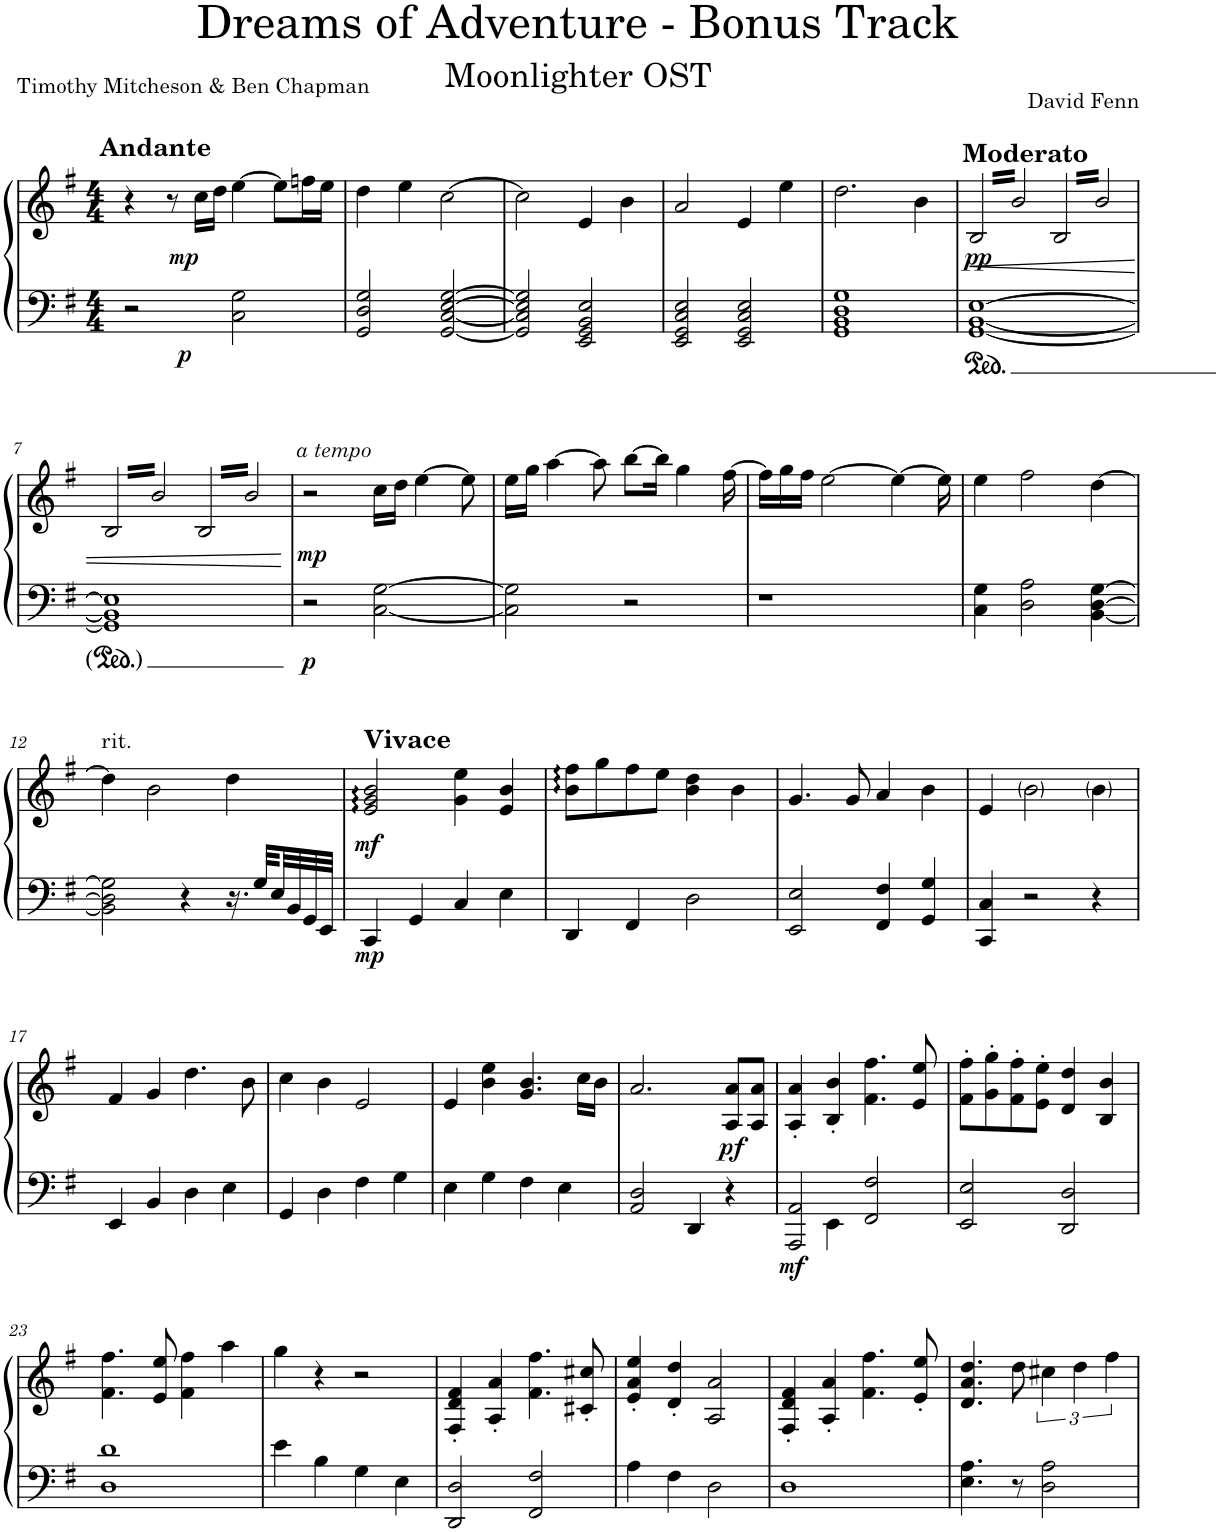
**kern	**kern	**dynam
*part1	*part1	*part1
*staff2	*staff1	*staff1/2
*I"Piano	*	*
*I'Pno.	*	*
*clefF4	*clefG2	*
*k[f#]	*k[f#]	*
*M4/4	*M4/4	*
=1	=1	=1
!	!LO:TX:a:B:t=Andante	!
2r	4r	.
.	8r	.
!	!	!LO:DY:b
!	!	!LO:DY:n=1:b
.	16cc\LL	mp p
.	16dd\JJ	.
2C\ 2G\	[4ee\	.
.	8ee\L]	.
.	16ffn\L	.
.	16ee\JJ	.
=2	=2	=2
2GG/ 2D/ 2G/	4dd\	.
.	4ee\	.
[2GG/ [2C/ [2E/ [2G/	[2cc\	.
=3	=3	=3
2GG/] 2C/] 2E/] 2G/]	2cc\]	.
2EE/ 2GG/ 2BB/ 2E/	4e/	.
.	4b\	.
=4	=4	=4
2EE/ 2GG/ 2C/ 2E/	2a/	.
2EE/ 2GG/ 2C/ 2E/	4e/	.
.	4ee\	.
=5	=5	=5
1GG 1BB 1D 1G	2.dd\	.
.	4b\	.
=6	=6	=6
!	!LO:TX:a:B:t=Moderato	!
!	!	!LO:HP:b
!	!	!LO:DY:n=1:b
*	*tremolo	*
[1GG [1BB [1E	32B/LLL	< pp
.	32b/	.
.	32B/	.
.	32b/	.
.	32B/	.
.	32b/	.
.	32B/	.
.	32b/	.
.	32B/	.
.	32b/	.
.	32B/	.
.	32b/	.
.	32B/	.
.	32b/	.
.	32B/	.
.	32b/JJJ	.
.	32B/LLL	.
.	32b/	.
.	32B/	.
.	32b/	.
.	32B/	.
.	32b/	.
.	32B/	.
.	32b/	.
.	32B/	.
.	32b/	.
.	32B/	.
.	32b/	.
.	32B/	.
.	32b/	.
.	32B/	.
.	32b/JJJ	.
!!LO:LB:g=z
=7	=7	=7
1GG] 1BB] 1E]	32B/LLL	.
.	32b/	.
.	32B/	.
.	32b/	.
.	32B/	.
.	32b/	.
.	32B/	.
.	32b/	.
.	32B/	.
.	32b/	.
.	32B/	.
.	32b/	.
.	32B/	.
.	32b/	.
.	32B/	.
.	32b/JJJ	.
.	32B/LLL	.
.	32b/	.
.	32B/	.
.	32b/	.
.	32B/	.
.	32b/	.
.	32B/	.
.	32b/	.
.	32B/	.
.	32b/	.
.	32B/	.
.	32b/	.
.	32B/	.
.	32b/	.
.	32B/	.
.	32b/JJJ	.
*	*Xtremolo	*
.	.	[
=8	=8	=8
!	!LO:TX:a:i:t=a tempo	!
!	!	!LO:DY:b=2
!	!	!LO:DY:n=1:b
2r	2r	p mp
.	.	.
.	.	.
.	.	.
.	.	.
.	.	.
.	.	.
.	.	.
[2C\ [2G\	16cc\LL	.
.	16dd\JJ	.
.	[4ee\	.
.	8ee\]	.
=9	=9	=9
2C\] 2G\]	16ee\LL	.
.	16gg\JJ	.
.	[4aa\	.
.	8aa\]	.
2r	[8bb\L	.
.	16bb\Jk]	.
.	4gg\	.
.	[16ff#\	.
=10	=10	=10
1r	16ff#\LL]	.
.	16gg\	.
.	16ff#\JJ	.
.	[2ee\	.
.	4ee\_	.
.	16ee\]	.
=11	=11	=11
4C\ 4G\	4ee\	.
2D\ 2A\	2ff#\	.
[4BB\ [4D\ [4G\	[4dd\	.
!!LO:LB:g=z
=12	=12	=12
!	!LO:TX:a:t=rit.	!
2BB\] 2D\] 2G\]	4dd\]	.
.	2b\	.
4r	.	.
16.r	4dd\	.
32G/LLL	.	.
32E/	.	.
32BB/	.	.
32GG/	.	.
32EE/JJJ	.	.
=13	=13	=13
!	!LO:TX:a:B:t=Vivace	!
!	!	!LO:DY:b=2
!	!	!LO:DY:n=1:b
4CC/	2e/ 2g/ 2b/	mp mf
4GG/	.	.
4C/	4g\ 4ee\	.
4E\	4e/ 4b/	.
=14	=14	=14
4DD/	8b\ 8ff#\L	.
.	8gg\	.
4FF#/	8ff#\	.
.	8ee\J	.
2D\	4b\ 4dd\	.
.	4b\	.
=15	=15	=15
2EE/ 2E/	4.g/	.
.	8g/	.
4FF#/ 4F#/	4a/	.
4GG/ 4G/	4b\	.
=16	=16	=16
4CC/ 4C/	4e/	.
2r	2b\	.
4r	4b\	.
!!LO:LB:g=z
=17	=17	=17
4EE/	4f#/	.
4BB/	4g/	.
4D\	4.dd\	.
4E\	.	.
.	8b\	.
=18	=18	=18
4GG/	4cc\	.
4D\	4b\	.
4F#\	2e/	.
4G\	.	.
=19	=19	=19
4E\	4e/	.
4G\	4b\ 4ee\	.
4F#\	4.g/ 4.b/	.
4E\	.	.
.	16cc\LL	.
.	16b\JJ	.
=20	=20	=20
2AA/ 2D/	2.a/	.
4DD/	.	.
!	!	!LO:DY:b
4r	8A/ 8a/L	other-dynamics
.	8A/ 8a/J	.
=21	=21	=21
*^	*	*
!	!	!	!LO:DY:b=2
2AAA/ 2AA/	4ryy	4A/' 4a/'	mf
.	4EE\	4B/' 4b/'	.
2FF#/ 2F#/	2ryy	4.f#\ 4.ff#\	.
.	.	8e/ 8ee/	.
*v	*v	*	*
=22	=22	=22
2EE/ 2E/	8f#\' 8ff#\'L	.
.	8g\' 8gg\'	.
.	8f#\' 8ff#\'	.
.	8e\' 8ee\'J	.
2DD/ 2D/	4d/ 4dd/	.
.	4B/ 4b/	.
!!LO:LB:g=z
=23	=23	=23
1D 1d	4.f#\ 4.ff#\	.
.	8e/ 8ee/	.
.	4f#\ 4ff#\	.
.	4aa\	.
=24	=24	=24
4e\	4gg\	.
4B\	4r	.
4G\	2r	.
4E\	.	.
=25	=25	=25
2DD/ 2D/	4F#/' 4d/' 4f#/'	.
.	4A/' 4a/'	.
2FF#/ 2F#/	4.f#\ 4.ff#\	.
.	8c#X/' 8cc#X/'	.
=26	=26	=26
4A\	4e/' 4a/' 4ee/'	.
4F#\	4d/' 4dd/'	.
2D\	2A/ 2a/	.
=27	=27	=27
1D	4F#/' 4d/' 4f#/'	.
.	4A/' 4a/'	.
.	4.f#\ 4.ff#\	.
.	8e/' 8ee/'	.
=28	=28	=28
4.E\ 4.A\	4.d/ 4.a/ 4.dd/	.
8r	8dd\	.
2D\ 2A\	6cc#X\	.
.	6dd\	.
.	6ff#\	.
=	=	=
*-	*-	*-
